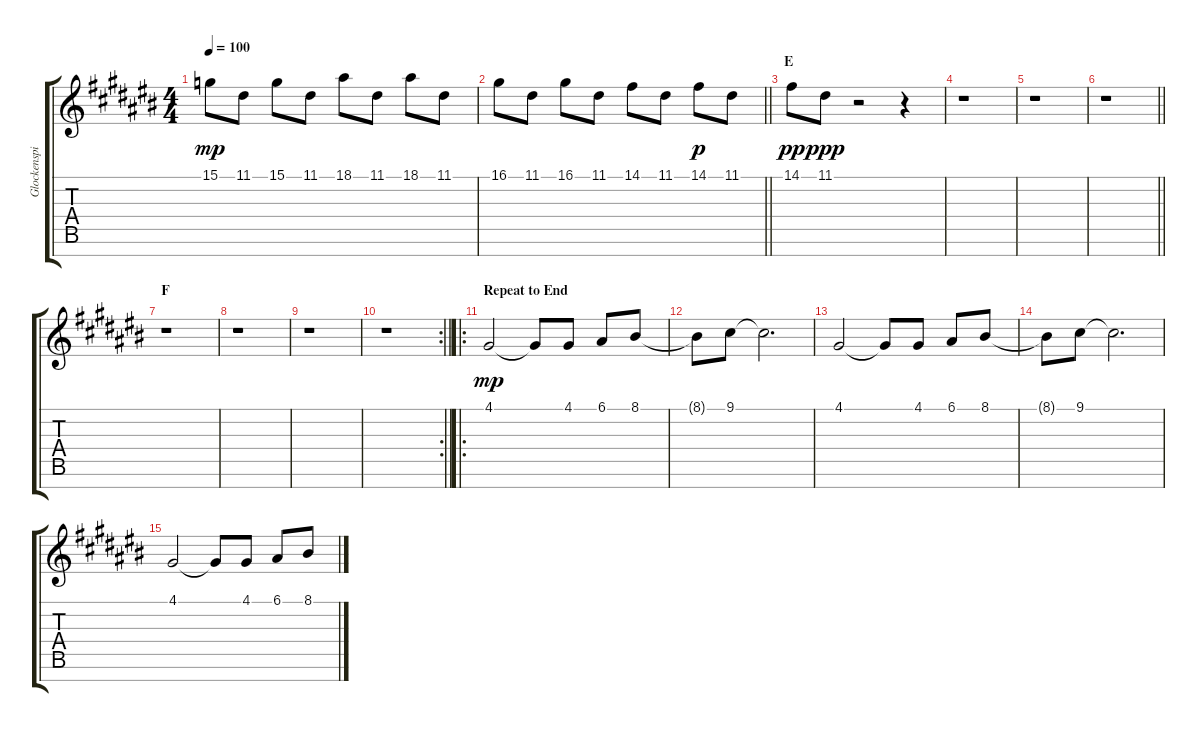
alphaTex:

\track ("Glockenspiel" "Glockenspi") {instrument glockenspiel}
\staff {score tabs}
\tuning (E4 B3 G3 D3 A2 E2 B1) {hide}
\ts (4 4)
\tempo 100
\clef g2
\ks c#
15.1.8{dy mp} 11.1.8 15.1.8 11.1.8 18.1.8 11.1.8 18.1.8 11.1.8 |
\barLineRight lightlight
16.1.8 11.1.8 16.1.8 11.1.8 14.1.8 11.1.8 14.1.8{dy p} 11.1.8 |
\section ("" "E")
14.1.8{dy pp} 11.1.8{dy ppp} r.2 r.4 |
r.1 |
r.1 |
\barLineRight lightlight
r.1 |
\section ("" "F")
r.1 |
r.1 |
r.1 |
\rc 2
\barLineRight lightlight
r.1 |
\ro
\section ("" "Repeat to End")
4.1.2{dy mp} 4.1{t}.8 4.1.8 6.1.8 8.1.8 |
8.1{t}.8 9.1.8 9.1{t}.2{d} |
4.1.2 4.1{t}.8 4.1.8 6.1.8 8.1.8 |
8.1{t}.8 9.1.8 9.1{t}.2{d} |
4.1.2 4.1{t}.8 4.1.8 6.1.8 8.1.8
